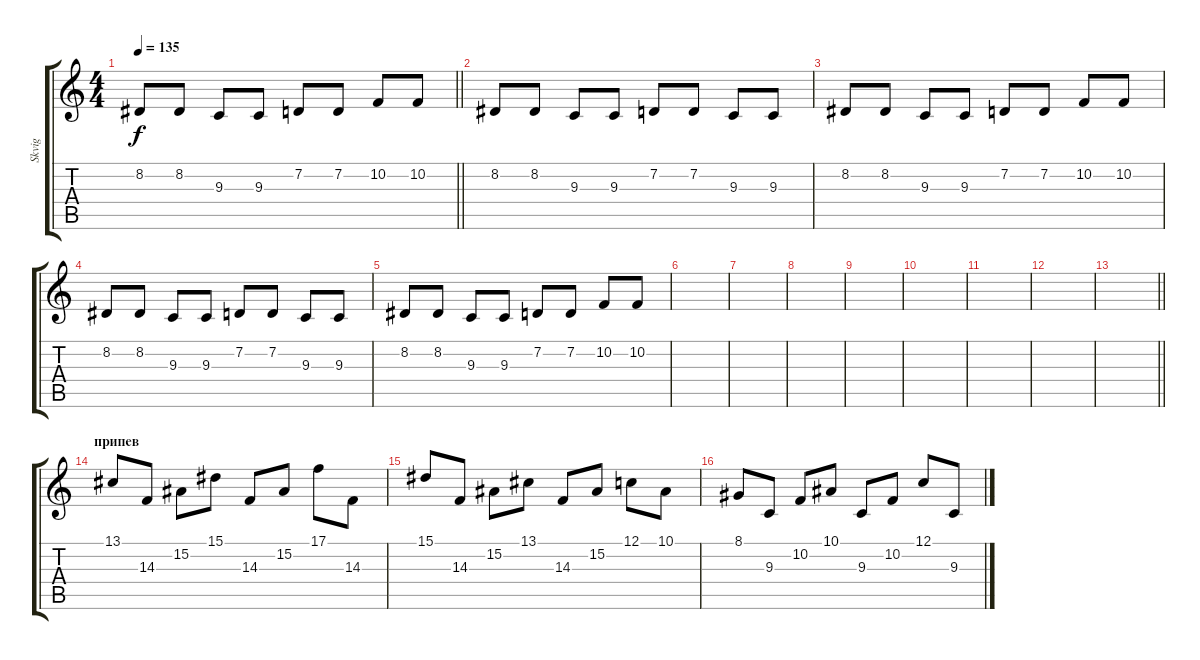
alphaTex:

\track ("Skvig" "Skvig") {instrument tremolostrings}
\staff {score tabs}
\tuning (C4 G3 Eb3 Bb2 F2 C2) {hide}
\ts (4 4)
\tempo 135
\clef g2
\barLineRight lightlight
\ks c
8.2.8{dy f} 8.2.8 9.3.8 9.3.8 7.2.8 7.2.8 10.2.8 10.2.8 |
8.2.8 8.2.8 9.3.8 9.3.8 7.2.8 7.2.8 9.3.8 9.3.8 |
8.2.8 8.2.8 9.3.8 9.3.8 7.2.8 7.2.8 10.2.8 10.2.8 |
8.2.8 8.2.8 9.3.8 9.3.8 7.2.8 7.2.8 9.3.8 9.3.8 |
8.2.8 8.2.8 9.3.8 9.3.8 7.2.8 7.2.8 10.2.8 10.2.8 |
|
|
|
|
|
|
|
\barLineRight lightlight
|
\section ("" "припев")
13.1.8 14.3.8 15.2.8 15.1.8 14.3.8 15.2.8 17.1.8 14.3.8 |
15.1.8 14.3.8 15.2.8 13.1.8 14.3.8 15.2.8 12.1.8 10.1.8 |
8.1.8 9.3.8 10.2.8 10.1.8 9.3.8 10.2.8 12.1.8 9.3.8
